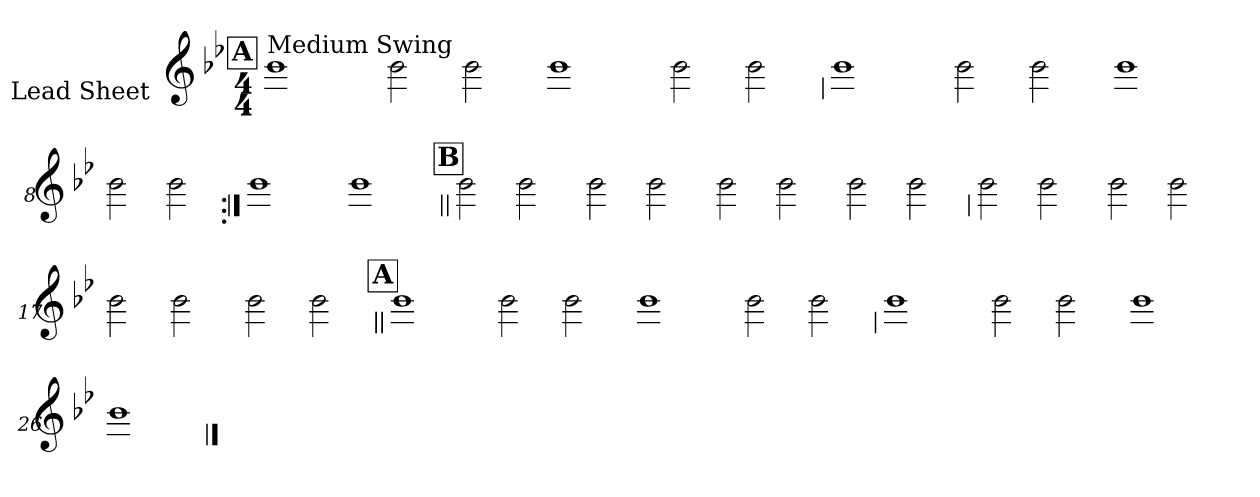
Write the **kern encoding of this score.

**kern
*part1
*staff1
*I"Lead Sheet
*stria0
*clefG2
*k[b-e-]
*g:
*M4/4
!!LO:REH:place=s1:a:t=A
=1||
!LO:TX:a:t=Medium Swing
1b-
=2-
2b-
2b-
=3-
1b-
=4-
2b-
2b-
!!LO:LB:g=z
=5
1b-
=6-
2b-
2b-
=7-
1b-
=8-
2b-
2b-
!!LO:LB:g=z
=9:|!
1b-
=10-
1b-
!!LO:LB:g=z
!!LO:REH:place=s1:a:t=B
=11||
2b-
2b-
=12-
2b-
2b-
=13-
2b-
2b-
=14-
2b-
2b-
!!LO:LB:g=z
=15
2b-
2b-
=16-
2b-
2b-
=17-
2b-
2b-
=18-
2b-
2b-
!!LO:LB:g=z
!!LO:REH:place=s1:a:t=A
=19||
1b-
=20-
2b-
2b-
=21-
1b-
=22-
2b-
2b-
!!LO:LB:g=z
=23
1b-
=24-
2b-
2b-
=25-
1b-
=26-
1b-
==
*-
